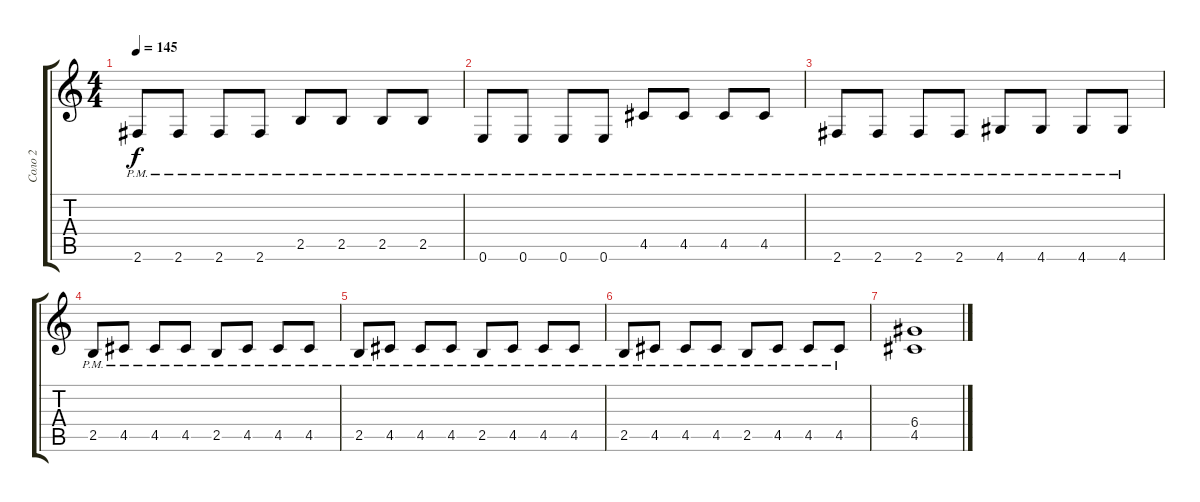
\track ("Соло 2" "Соло 2") {instrument overdrivenguitar}
\staff {score tabs}
\tuning (E4 B3 G3 D3 A2 E2) {hide}
\ts (4 4)
\tempo 145
\clef g2
\ks c
2.6{pm}.8{dy f} 2.6{pm}.8 2.6{pm}.8 2.6{pm}.8 2.5{pm}.8 2.5{pm}.8 2.5{pm}.8 2.5{pm}.8 |
0.6{pm}.8 0.6{pm}.8 0.6{pm}.8 0.6{pm}.8 4.5{pm}.8 4.5{pm}.8 4.5{pm}.8 4.5{pm}.8 |
2.6{pm}.8 2.6{pm}.8 2.6{pm}.8 2.6{pm}.8 4.6{pm}.8 4.6{pm}.8 4.6{pm}.8 4.6{pm}.8 |
2.5{pm}.8 4.5{pm}.8 4.5{pm}.8 4.5{pm}.8 2.5{pm}.8 4.5{pm}.8 4.5{pm}.8 4.5{pm}.8 |
2.5{pm}.8 4.5{pm}.8 4.5{pm}.8 4.5{pm}.8 2.5{pm}.8 4.5{pm}.8 4.5{pm}.8 4.5{pm}.8 |
2.5{pm}.8 4.5{pm}.8 4.5{pm}.8 4.5{pm}.8 2.5{pm}.8 4.5{pm}.8 4.5{pm}.8 4.5{pm}.8 |
(6.4 4.5).1
